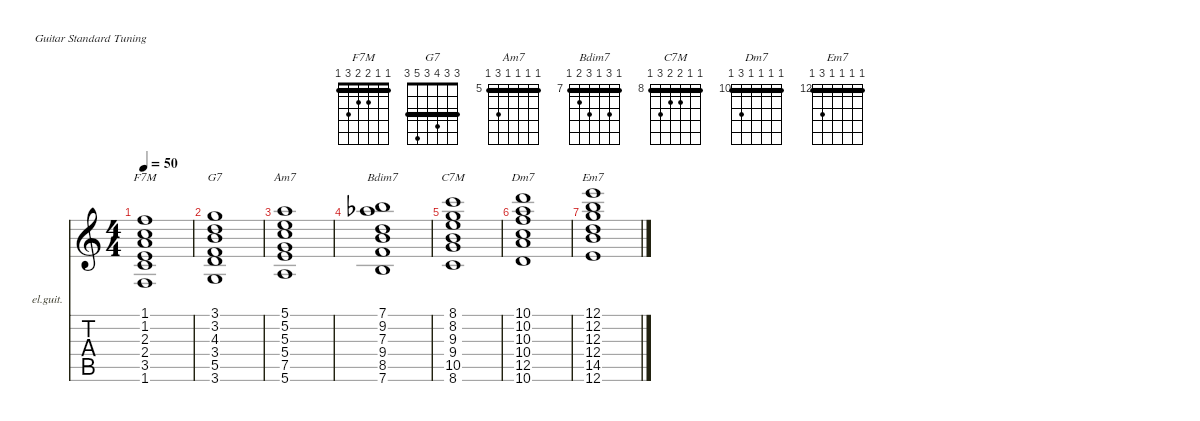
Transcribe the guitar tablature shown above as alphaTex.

\defaultSystemsLayout 4
\hideDynamics
\bracketExtendMode nobrackets
\firstSystemTrackNameOrientation horizontal
\otherSystemsTrackNameOrientation horizontal
\track ("Electric Guitar (Clean)" "el.guit.") {instrument electricguitarclean}
\staff {score tabs}
\tuning (E4 B3 G3 D3 A2 E2)
\chord ("F7M" 1 1 2 2 3 1) {barre (1 1)}
\chord ("G7" 3 3 4 3 5 3) {barre (3 3 3)}
\chord ("Am7" 5 5 5 5 7 5) {firstfret 5 barre (5 5 5 5)}
\chord ("Bdim7" 7 9 7 9 8 7) {firstfret 7 barre (7 7)}
\chord ("C7M" 8 8 9 9 10 8) {firstfret 8 barre (8 8)}
\chord ("Dm7" 10 10 10 10 12 10) {firstfret 10 barre (10 10 10 10)}
\chord ("Em7" 12 12 12 12 14 12) {firstfret 12 barre (12 12 12 12)}
\ts (4 4)
\tempo 50
\clef g2
\ks c
(1.6 3.5 2.4 2.3 1.2 1.1).1{ch "F7M" dy mf instrument electricguitarclean beam Up} |
(3.6 5.5 3.4 4.3 3.2 3.1).1{ch "G7" beam Up} |
(5.6 7.5 5.4 5.3 5.2 5.1).1{ch "Am7" beam Up} |
(7.6 8.5 9.4 7.3 9.2{acc b} 7.1).1{ch "Bdim7" beam Down} |
(8.6 10.5 9.4 9.3 8.2 8.1).1{ch "C7M" beam Down} |
(10.6 12.5 10.4 10.3 10.2 10.1).1{ch "Dm7" beam Down} |
(12.6 14.5 12.4 12.3 12.2 12.1).1{ch "Em7" beam Down}
